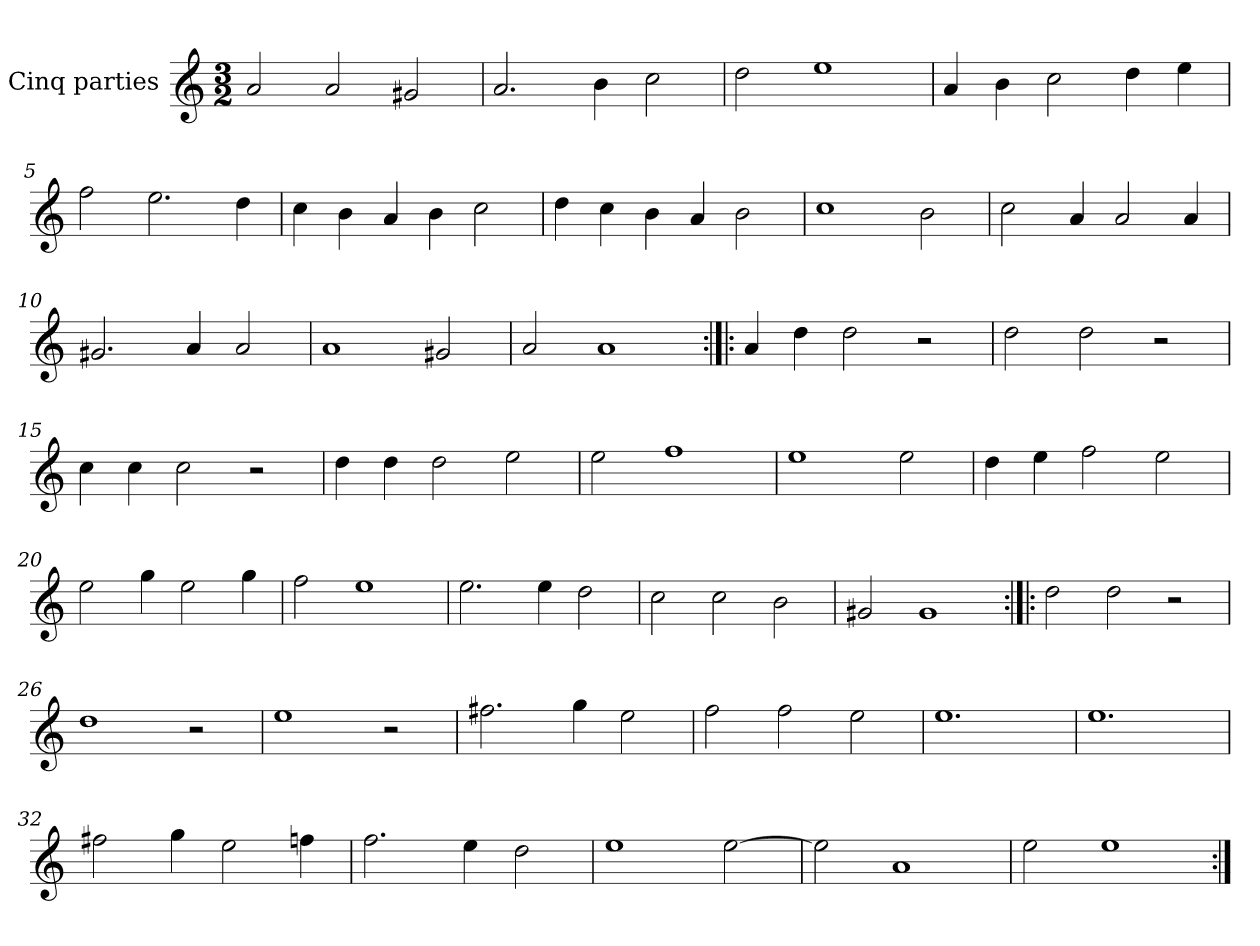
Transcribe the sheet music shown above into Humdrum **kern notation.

**kern
*part1
*staff1
*I"Cinq parties
*clefG2
*k[]
*M3/2
*MM180
=1
2a/
2a/
2g#X/
=2
2.a/
4b\
2cc\
=3
2dd\
1ee
=4
4a/
4b\
2cc\
4dd\
4ee\
=5
2ff\
2.ee\
4dd\
=6
4cc\
4b\
4a/
4b\
2cc\
=7
4dd\
4cc\
4b\
4a/
2b\
=8
1cc
2b\
=9
2cc\
4a/
2a/
4a/
=10
2.g#X/
4a/
2a/
=11
1a
2g#X/
=12
2a/
1a
=13:|!|:
4a/
4dd\
2dd\
2r
=14
2dd\
2dd\
2r
=15
4cc\
4cc\
2cc\
2r
=16
4dd\
4dd\
2dd\
2ee\
=17
2ee\
1ff
=18
1ee
2ee\
=19
4dd\
4ee\
2ff\
2ee\
=20
2ee\
4gg\
2ee\
4gg\
=21
2ff\
1ee
=22
2.ee\
4ee\
2dd\
=23
2cc\
2cc\
2b\
=24
2g#X/
1g#
=25:|!|:
2dd\
2dd\
2r
=26
1dd
2r
=27
1ee
2r
=28
2.ff#X\
4gg\
2ee\
=29
2ff\
2ff\
2ee\
=30
1.ee
=31
1.ee
=32
2ff#X\
4gg\
2ee\
4ffn\
=33
2.ff\
4ee\
2dd\
=34
1ee
[2ee\
=35
2ee\]
1a
=36
2ee\
1ee
=:|!
*-
